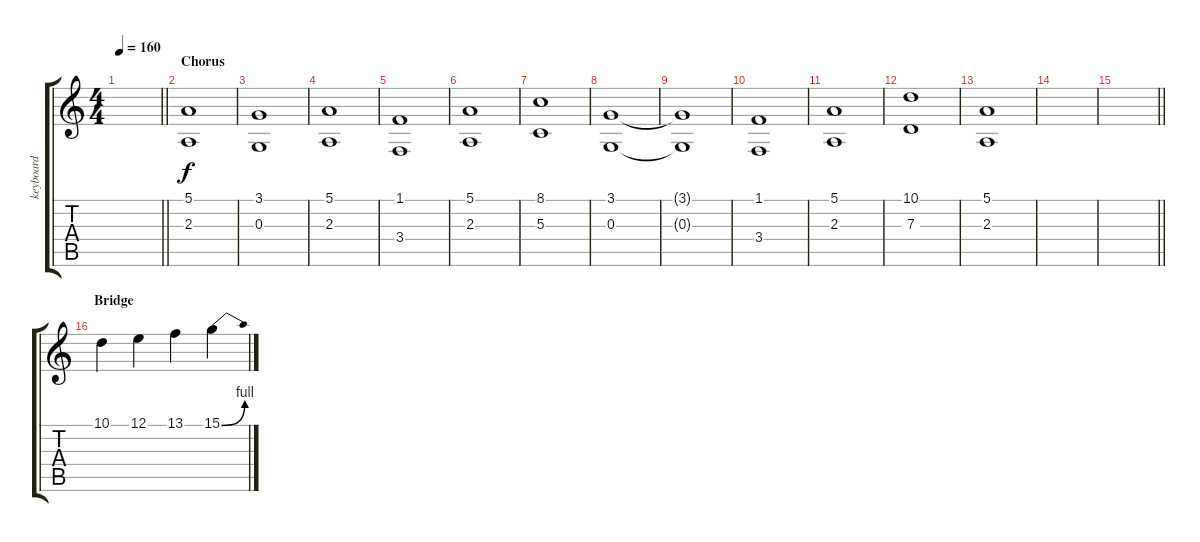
\track ("keyboard" "keyboard") {instrument stringensemble1}
\staff {score tabs}
\tuning (E4 B3 G3 D3 A2 E2) {hide}
\ts (4 4)
\tempo 160
\clef g2
\barLineRight lightlight
\ks c
|
\section ("" "Chorus")
(5.1 2.3).1 |
(3.1 0.3).1 |
(5.1 2.3).1 |
(1.1 3.4).1 |
(5.1 2.3).1 |
(8.1 5.3).1 |
(3.1 0.3).1 |
(3.1{t} 0.3{t}).1 |
(1.1 3.4).1 |
(5.1 2.3).1 |
(10.1 7.3).1 |
(5.1 2.3).1 |
|
\barLineRight lightlight
|
\section ("" "Bridge")
10.1.4 12.1.4 13.1.4 15.1{be (bend 0 0 60 4)}.4
